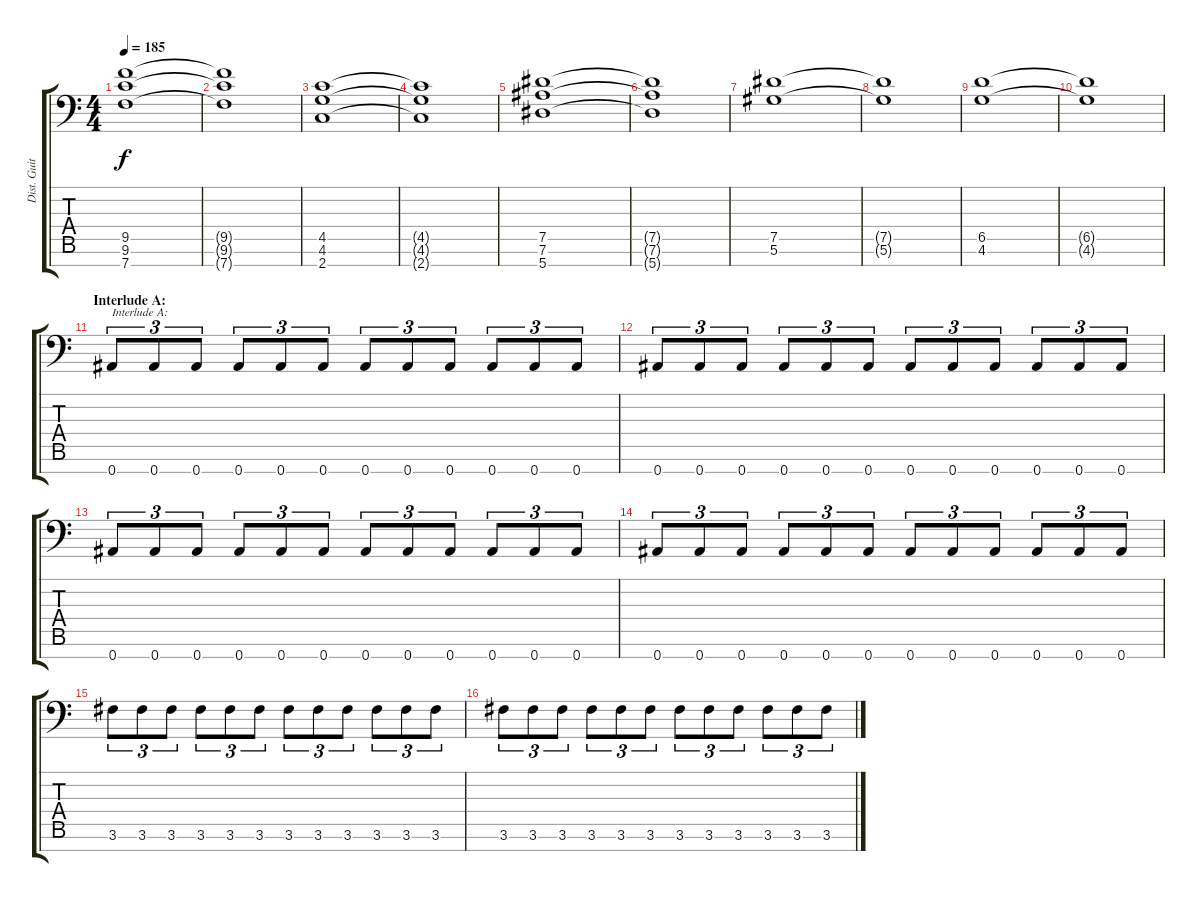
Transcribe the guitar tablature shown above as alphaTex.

\track ("Dist. Guitar 1" "Dist. Guit") {instrument distortionguitar}
\staff {score tabs}
\tuning (Eb4 Bb3 Gb3 Db3 Ab2 Eb2 Bb1) {hide}
\ts (4 4)
\tempo 185
\clef f4
\ks c
(9.5 9.6 7.7).1{dy f} |
(9.5{t} 9.6{t} 7.7{t}).1 |
(4.5 4.6 2.7).1 |
(4.5{t} 4.6{t} 2.7{t}).1 |
(7.5 7.6 5.7).1 |
(7.5{t} 7.6{t} 5.7{t}).1 |
(7.5 5.6).1 |
(7.5{t} 5.6{t}).1 |
(6.5 4.6).1 |
(6.5{t} 4.6{t}).1 |
\section ("" "Interlude A:")
0.7.8{tu (3 2) txt "Interlude A:"} 0.7.8{tu (3 2)} 0.7.8{tu (3 2)} 0.7.8{tu (3 2)} 0.7.8{tu (3 2)} 0.7.8{tu (3 2)} 0.7.8{tu (3 2)} 0.7.8{tu (3 2)} 0.7.8{tu (3 2)} 0.7.8{tu (3 2)} 0.7.8{tu (3 2)} 0.7.8{tu (3 2)} |
0.7.8{tu (3 2)} 0.7.8{tu (3 2)} 0.7.8{tu (3 2)} 0.7.8{tu (3 2)} 0.7.8{tu (3 2)} 0.7.8{tu (3 2)} 0.7.8{tu (3 2)} 0.7.8{tu (3 2)} 0.7.8{tu (3 2)} 0.7.8{tu (3 2)} 0.7.8{tu (3 2)} 0.7.8{tu (3 2)} |
0.7.8{tu (3 2)} 0.7.8{tu (3 2)} 0.7.8{tu (3 2)} 0.7.8{tu (3 2)} 0.7.8{tu (3 2)} 0.7.8{tu (3 2)} 0.7.8{tu (3 2)} 0.7.8{tu (3 2)} 0.7.8{tu (3 2)} 0.7.8{tu (3 2)} 0.7.8{tu (3 2)} 0.7.8{tu (3 2)} |
0.7.8{tu (3 2)} 0.7.8{tu (3 2)} 0.7.8{tu (3 2)} 0.7.8{tu (3 2)} 0.7.8{tu (3 2)} 0.7.8{tu (3 2)} 0.7.8{tu (3 2)} 0.7.8{tu (3 2)} 0.7.8{tu (3 2)} 0.7.8{tu (3 2)} 0.7.8{tu (3 2)} 0.7.8{tu (3 2)} |
3.6.8{tu (3 2)} 3.6.8{tu (3 2)} 3.6.8{tu (3 2)} 3.6.8{tu (3 2)} 3.6.8{tu (3 2)} 3.6.8{tu (3 2)} 3.6.8{tu (3 2)} 3.6.8{tu (3 2)} 3.6.8{tu (3 2)} 3.6.8{tu (3 2)} 3.6.8{tu (3 2)} 3.6.8{tu (3 2)} |
3.6.8{tu (3 2)} 3.6.8{tu (3 2)} 3.6.8{tu (3 2)} 3.6.8{tu (3 2)} 3.6.8{tu (3 2)} 3.6.8{tu (3 2)} 3.6.8{tu (3 2)} 3.6.8{tu (3 2)} 3.6.8{tu (3 2)} 3.6.8{tu (3 2)} 3.6.8{tu (3 2)} 3.6.8{tu (3 2)}
